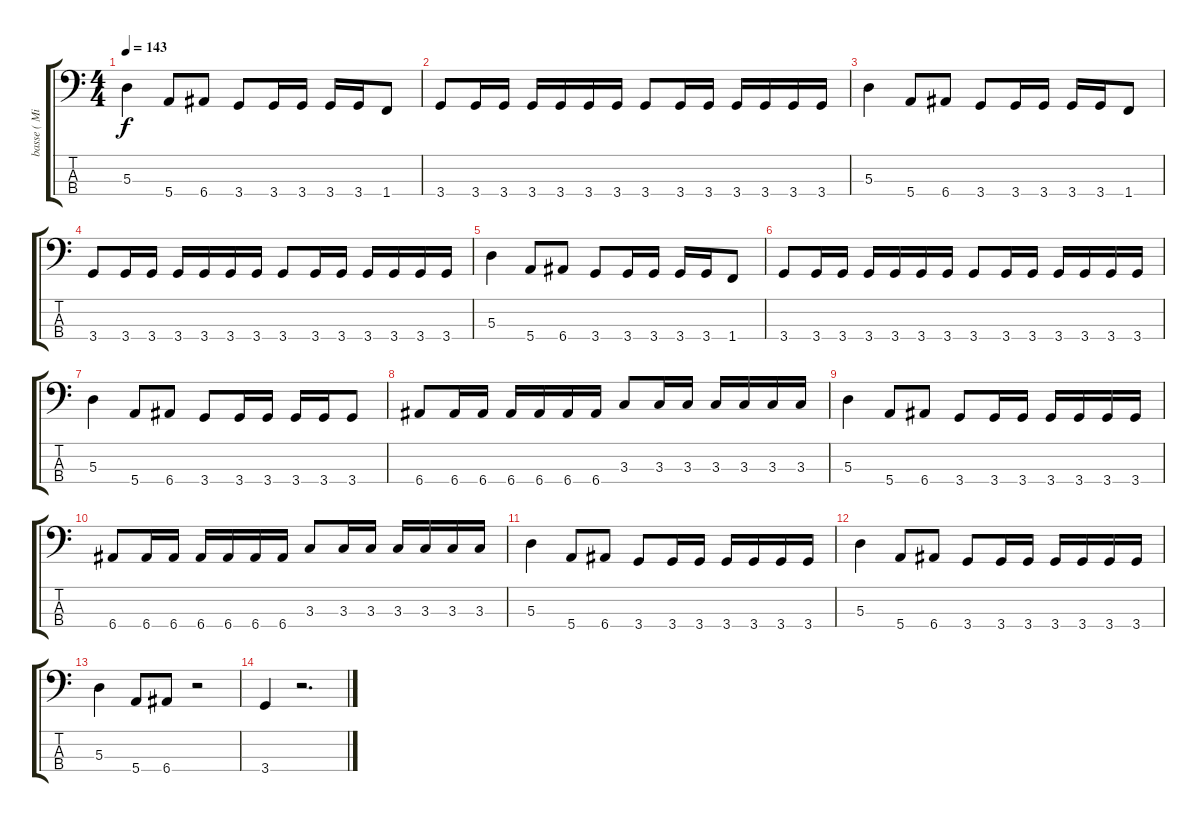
\track ("basse ( Mike ) " "basse ( Mi") {instrument electricbasspick}
\staff {score tabs}
\tuning (G2 D2 A1 E1) {hide}
\ts (4 4)
\tempo 143
\clef f4
\ks c
5.3.4{dy f} 5.4.8 6.4.8 3.4.8 3.4.16 3.4.16 3.4.16 3.4.16 1.4.8 |
3.4.8 3.4.16 3.4.16 3.4.16 3.4.16 3.4.16 3.4.16 3.4.8 3.4.16 3.4.16 3.4.16 3.4.16 3.4.16 3.4.16 |
5.3.4 5.4.8 6.4.8 3.4.8 3.4.16 3.4.16 3.4.16 3.4.16 1.4.8 |
3.4.8 3.4.16 3.4.16 3.4.16 3.4.16 3.4.16 3.4.16 3.4.8 3.4.16 3.4.16 3.4.16 3.4.16 3.4.16 3.4.16 |
5.3.4 5.4.8 6.4.8 3.4.8 3.4.16 3.4.16 3.4.16 3.4.16 1.4.8 |
3.4.8 3.4.16 3.4.16 3.4.16 3.4.16 3.4.16 3.4.16 3.4.8 3.4.16 3.4.16 3.4.16 3.4.16 3.4.16 3.4.16 |
5.3.4 5.4.8 6.4.8 3.4.8 3.4.16 3.4.16 3.4.16 3.4.16 3.4.8 |
6.4.8 6.4.16 6.4.16 6.4.16 6.4.16 6.4.16 6.4.16 3.3.8 3.3.16 3.3.16 3.3.16 3.3.16 3.3.16 3.3.16 |
5.3.4 5.4.8 6.4.8 3.4.8 3.4.16 3.4.16 3.4.16 3.4.16 3.4.16 3.4.16 |
6.4.8 6.4.16 6.4.16 6.4.16 6.4.16 6.4.16 6.4.16 3.3.8 3.3.16 3.3.16 3.3.16 3.3.16 3.3.16 3.3.16 |
5.3.4 5.4.8 6.4.8 3.4.8 3.4.16 3.4.16 3.4.16 3.4.16 3.4.16 3.4.16 |
5.3.4 5.4.8 6.4.8 3.4.8 3.4.16 3.4.16 3.4.16 3.4.16 3.4.16 3.4.16 |
5.3.4 5.4.8 6.4.8 r.2 |
3.4.4 r.2{d}
